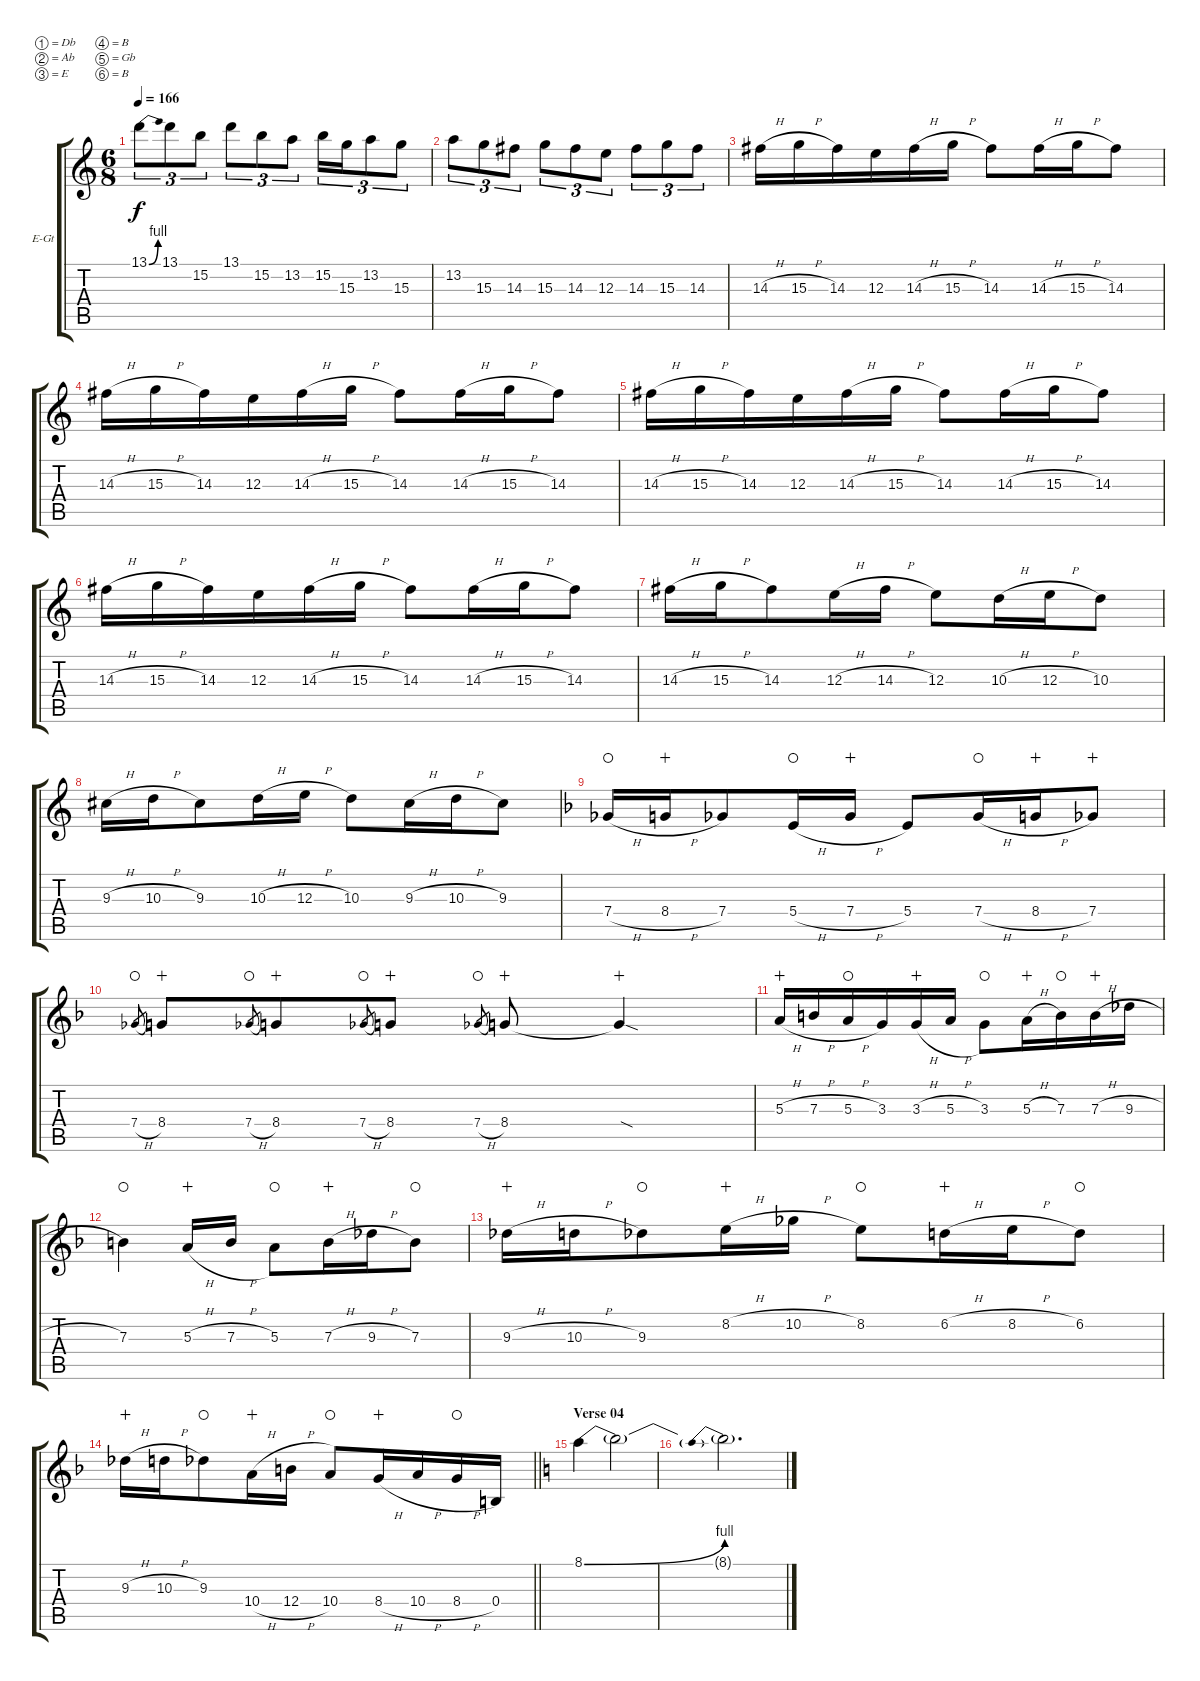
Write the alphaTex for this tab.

\bracketExtendMode groupsimilarinstruments
\firstSystemTrackNameOrientation horizontal
\otherSystemsTrackNameOrientation horizontal
\track ("Lead guitar" "E-Gt") {instrument overdrivenguitar}
\staff {score tabs}
\tuning (Db4 Ab3 E3 B2 Gb2 B1)
\ts (6 8)
\tempo 166
\clef g2
\ks c
13.1{be (bend 0 0 15 4)}.8{tu (3 2) dy f} 13.1.8{tu (3 2)} 15.2.8{tu (3 2)} 13.1.8{tu (3 2)} 15.2.8{tu (3 2)} 13.2.8{tu (3 2)} 15.2.16{tu (3 2)} 15.3.16{tu (3 2)} 13.2.8{tu (3 2)} 15.3.8{tu (3 2)} |
13.2.8{tu (3 2)} 15.3.8{tu (3 2)} 14.3.8{tu (3 2)} 15.3.8{tu (3 2)} 14.3.8{tu (3 2)} 12.3.8{tu (3 2)} 14.3.8{tu (3 2)} 15.3.8{tu (3 2)} 14.3.8{tu (3 2)} |
14.3{h}.16 15.3{h}.16 14.3.16 12.3.16 14.3{h}.16 15.3{h}.16 14.3.8 14.3{h}.16 15.3{h}.16 14.3.8 |
14.3{h}.16 15.3{h}.16 14.3.16 12.3.16 14.3{h}.16 15.3{h}.16 14.3.8 14.3{h}.16 15.3{h}.16 14.3.8 |
14.3{h}.16 15.3{h}.16 14.3.16 12.3.16 14.3{h}.16 15.3{h}.16 14.3.8 14.3{h}.16 15.3{h}.16 14.3.8 |
14.3{h}.16 15.3{h}.16 14.3.16 12.3.16 14.3{h}.16 15.3{h}.16 14.3.8 14.3{h}.16 15.3{h}.16 14.3.8 |
14.3{h}.16 15.3{h}.16 14.3.8 12.3{h}.16 14.3{h}.16 12.3.8 10.3{h}.16 12.3{h}.16 10.3.8 |
9.3{h}.16 10.3{h}.16 9.3.8 10.3{h}.16 12.3{h}.16 10.3.8 9.3{h}.16 10.3{h}.16 9.3.8 |
\ks dminor
7.4{h}.16{waho} 8.4{h}.16{wahc} 7.4.8 5.4{h}.16{waho} 7.4{h}.16{wahc} 5.4.8 7.4{h}.16{waho} 8.4{h}.16{wahc} 7.4.8{wahc} |
7.4{h}.8{gr waho} 8.4.8{wahc} 7.4{h}.8{gr waho} 8.4.8{wahc} 7.4{h}.8{gr waho} 8.4.8{wahc} 7.4{h}.8{gr waho} 8.4.8{wahc} 8.4{sod t}.4{wahc} |
5.3{h}.16{wahc} 7.3{h}.16 5.3{h}.16{waho} 3.3.16 3.3{h}.16{wahc} 5.3{h}.16 3.3.8{waho} 5.3{h}.16{wahc} 7.3.16{waho} 7.3{h}.16{wahc} 9.3{h}.16 |
7.3.4{waho} 5.3{h}.16{wahc} 7.3{h}.16 5.3.8{waho} 7.3{h}.16{wahc} 9.3{h}.16 7.3.8{waho} |
9.3{h}.16{wahc} 10.3{h}.16 9.3.8{waho} 8.2{h}.16{wahc} 10.2{h}.16 8.2.8{waho} 6.2{h}.16{wahc} 8.2{h}.16 6.2.8{waho} |
\barLineRight lightlight
9.3{h}.16{wahc} 10.3{h}.16 9.3.8{waho} 10.4{h}.16{wahc} 12.4{h}.16 10.4.8{waho} 8.4{h}.16{wahc} 10.4{h}.16 8.4{h}.16{waho} 0.4.16 |
\section ("" "Verse 04")
\ks c
8.1{be (bend 0 0 60 4)}.4 8.1{t}.2 |
8.1{be (prebend 0 4 60 4) t}.2{d}
